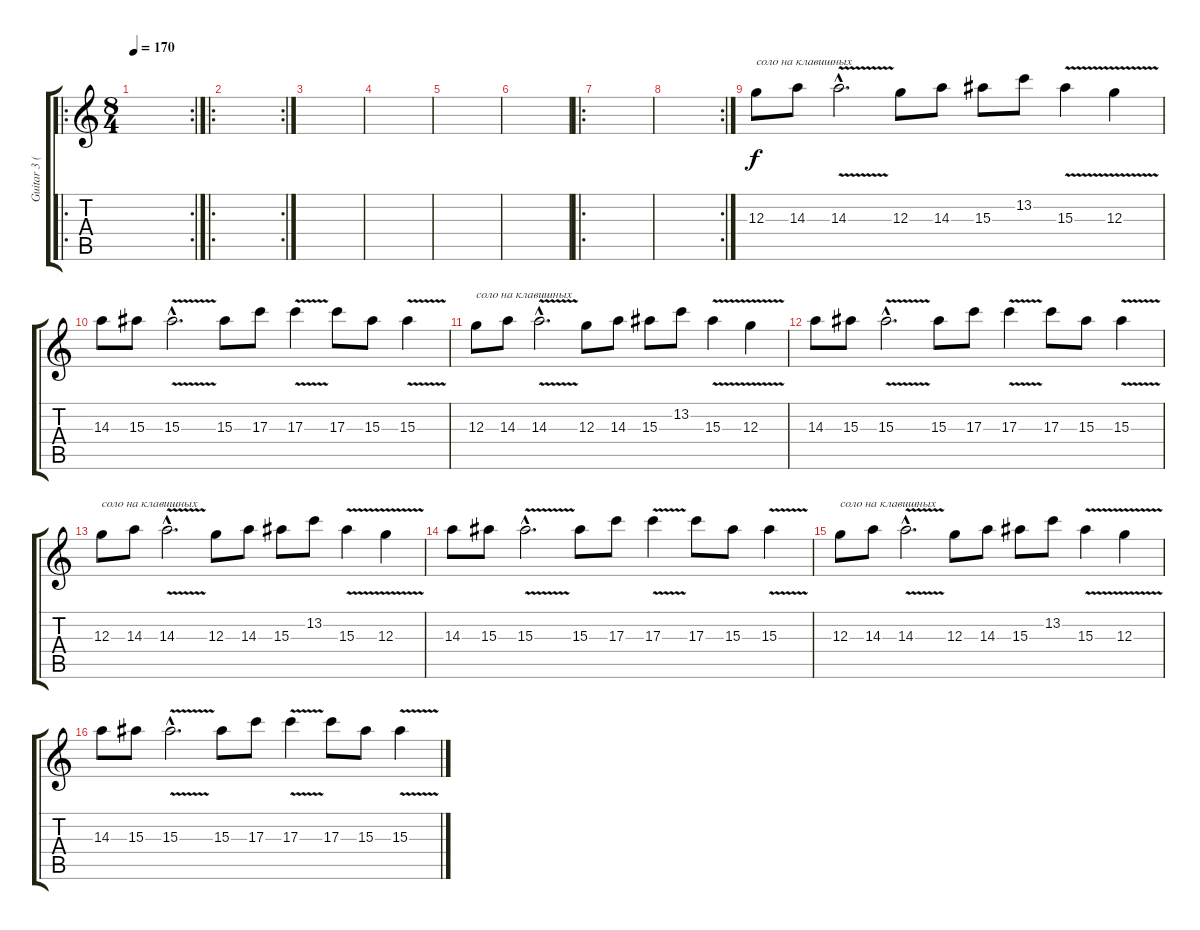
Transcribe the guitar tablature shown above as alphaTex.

\track ("Guitar 3 (from record)" "Guitar 3 (") {instrument overdrivenguitar}
\staff {score tabs}
\tuning (E4 B3 G3 D3 A2 E2) {hide}
\ro
\rc 2
\ts (8 4)
\tempo 170
\clef g2
\ks c
|
\ro
\rc 2
|
|
|
|
|
\ro
|
\rc 2
|
12.3.8{txt "соло на клавишных"} 14.3.8 14.3{v hac}.2{d} 12.3.8 14.3.8 15.3.8 13.2.8 15.3{v}.4 12.3{v}.4 |
14.3.8 15.3.8 15.3{v hac}.2{d} 15.3.8 17.3.8 17.3{v}.4 17.3.8 15.3.8 15.3{v}.4 |
12.3.8{txt "соло на клавишных"} 14.3.8 14.3{v hac}.2{d} 12.3.8 14.3.8 15.3.8 13.2.8 15.3{v}.4 12.3{v}.4 |
14.3.8 15.3.8 15.3{v hac}.2{d} 15.3.8 17.3.8 17.3{v}.4 17.3.8 15.3.8 15.3{v}.4 |
12.3.8{txt "соло на клавишных"} 14.3.8 14.3{v hac}.2{d} 12.3.8 14.3.8 15.3.8 13.2.8 15.3{v}.4 12.3{v}.4 |
14.3.8 15.3.8 15.3{v hac}.2{d} 15.3.8 17.3.8 17.3{v}.4 17.3.8 15.3.8 15.3{v}.4 |
12.3.8{txt "соло на клавишных"} 14.3.8 14.3{v hac}.2{d} 12.3.8 14.3.8 15.3.8 13.2.8 15.3{v}.4 12.3{v}.4 |
14.3.8 15.3.8 15.3{v hac}.2{d} 15.3.8 17.3.8 17.3{v}.4 17.3.8 15.3.8 15.3{v}.4
